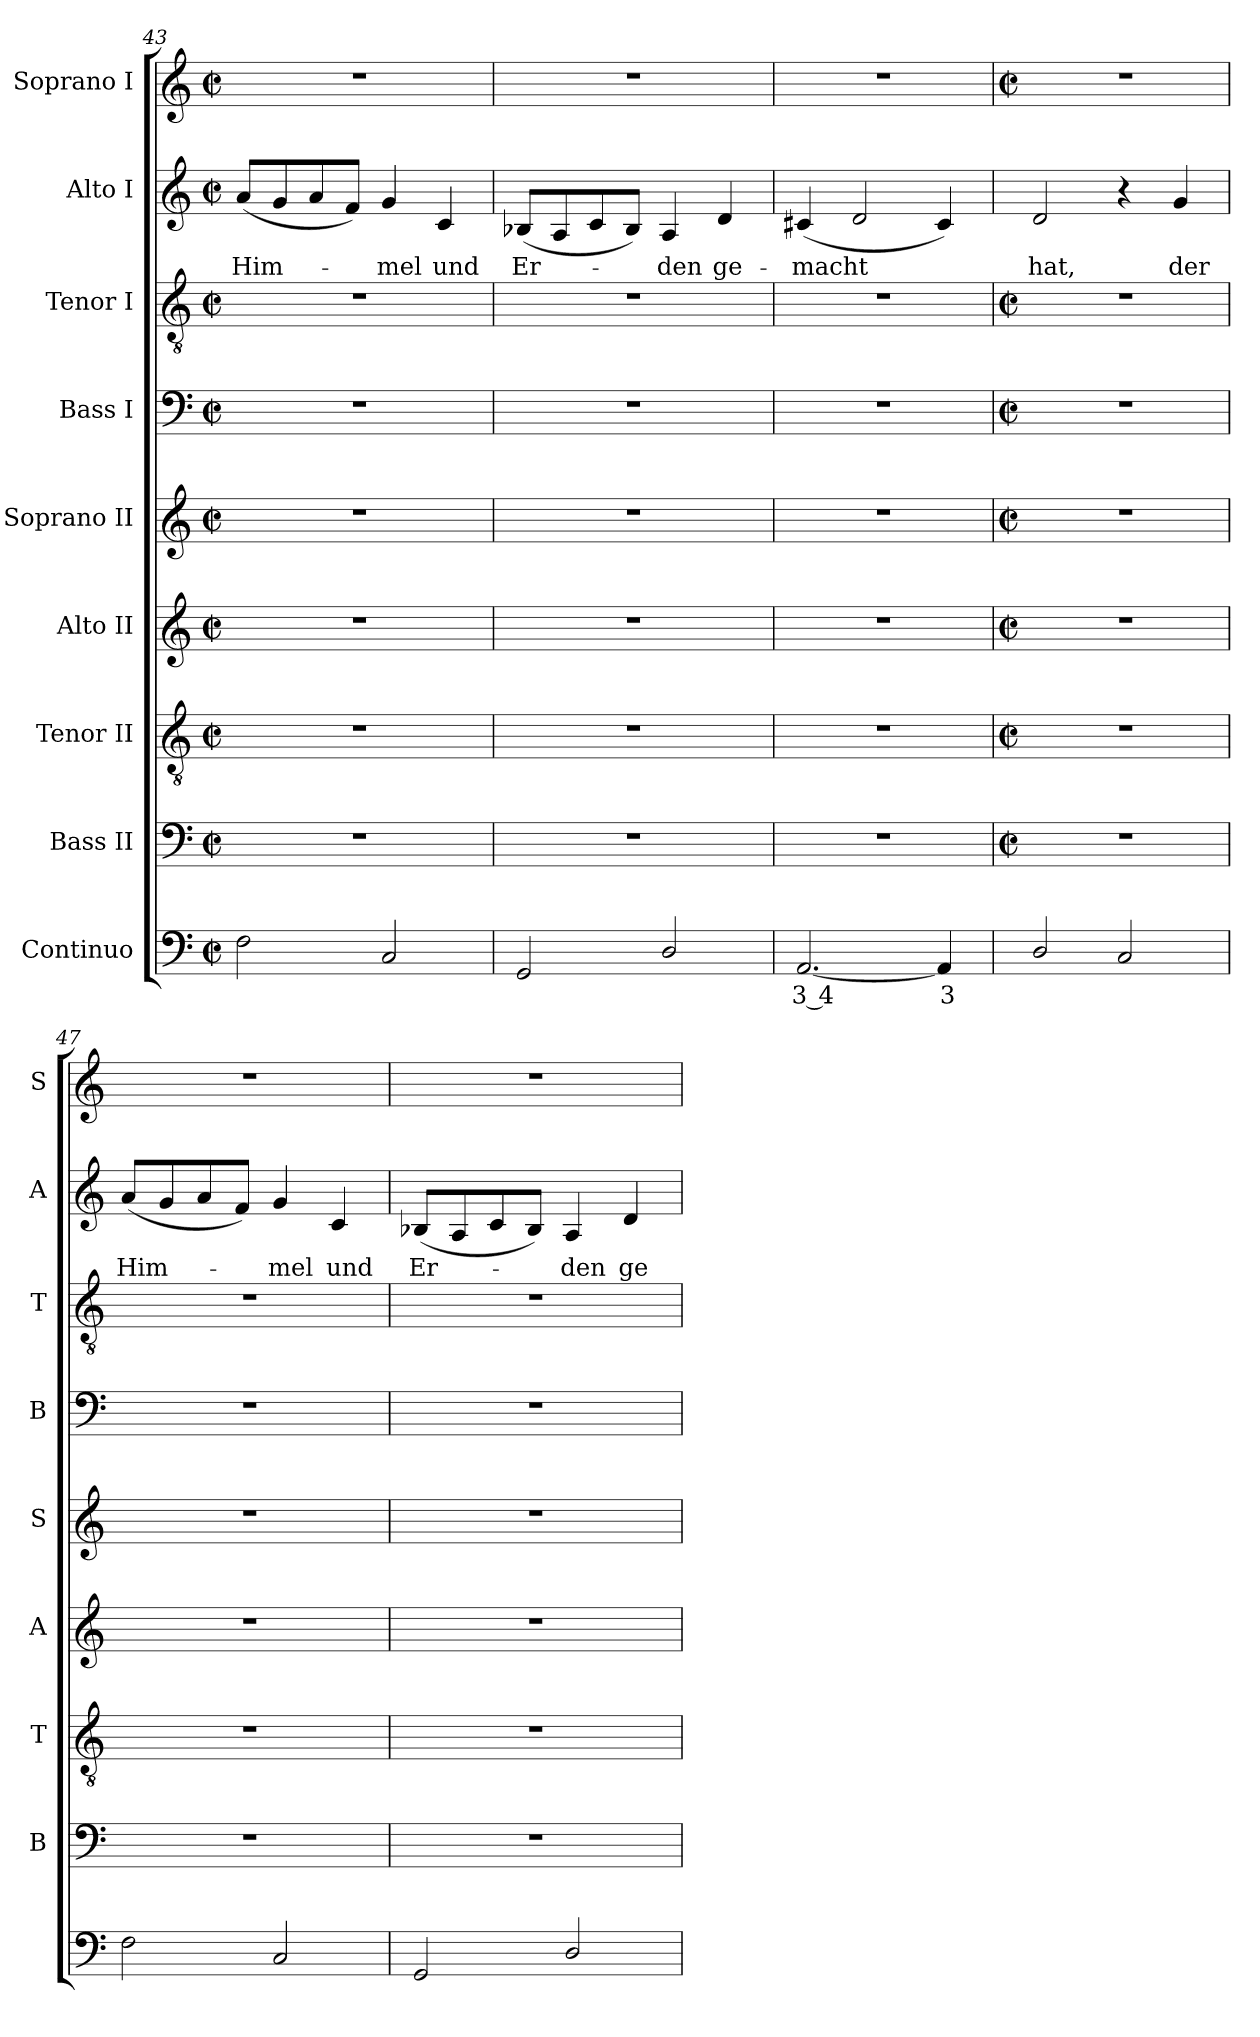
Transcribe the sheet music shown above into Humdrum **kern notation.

**kern	**text	**kern	**kern	**kern	**kern	**kern	**kern	**kern	**text	**kern
*part9	*part9	*part8	*part7	*part6	*part5	*part4	*part3	*part2	*part2	*part1
*staff9	*staff9	*staff8	*staff7	*staff6	*staff5	*staff4	*staff3	*staff2	*staff2	*staff1
*I"Continuo	*	*I"Bass II	*I"Tenor II	*I"Alto II	*I"Soprano II	*I"Bass I	*I"Tenor I	*I"Alto I	*	*I"Soprano I
*	*	*I'B	*I'T	*I'A	*I'S	*I'B	*I'T	*I'A	*	*I'S
*clefF4	*	*clefF4	*clefGv2	*clefG2	*clefG2	*clefF4	*clefGv2	*clefG2	*	*clefG2
*k[]	*	*k[]	*k[]	*k[]	*k[]	*k[]	*k[]	*k[]	*	*k[]
*C:	*	*C:	*C:	*C:	*C:	*C:	*C:	*C:	*	*C:
*M2/2	*	*M2/2	*M2/2	*M2/2	*M2/2	*M2/2	*M2/2	*M2/2	*	*M2/2
*met(c|)	*	*met(c|)	*met(c|)	*met(c|)	*met(c|)	*met(c|)	*met(c|)	*met(c|)	*	*met(c|)
=43	=43	=43	=43	=43	=43	=43	=43	=43	=43	=43
!	!	!	!	!	!	!	!	!	!LO:LY:b	!
2F	.	1r	1r	1r	1r	1r	1r	(<8aL	Him-	1r
.	.	.	.	.	.	.	.	8g	.	.
.	.	.	.	.	.	.	.	8a	.	.
.	.	.	.	.	.	.	.	8fJ)	.	.
!	!	!	!	!	!	!	!	!	!LO:LY:b	!
2C	.	.	.	.	.	.	.	4g	mel	.
!	!	!	!	!	!	!	!	!	!LO:LY:b	!
.	.	.	.	.	.	.	.	4c	und	.
=44	=44	=44	=44	=44	=44	=44	=44	=44	=44	=44
!	!	!	!	!	!	!	!	!	!LO:LY:b	!
2GG	.	1r	1r	1r	1r	1r	1r	(<8B-XL	Er-	1r
.	.	.	.	.	.	.	.	8A	.	.
.	.	.	.	.	.	.	.	8c	.	.
.	.	.	.	.	.	.	.	8B-J)	.	.
!	!	!	!	!	!	!	!	!	!LO:LY:b	!
2D/	.	.	.	.	.	.	.	4A	den	.
!	!	!	!	!	!	!	!	!	!LO:LY:b	!
.	.	.	.	.	.	.	.	4d	ge-	.
=45	=45	=45	=45	=45	=45	=45	=45	=45	=45	=45
!	!LO:LY:b	!	!	!	!	!	!	!	!LO:LY:b	!
[2.AA	3 4	1r	1r	1r	1r	1r	1r	(<4c#X	-macht	1r
.	.	.	.	.	.	.	.	2d	.	.
!	!LO:LY:b	!	!	!	!	!	!	!	!	!
4AA]	3	.	.	.	.	.	.	4c#)	.	.
!!LO:LB:g=z
=46	=46	=46	=46	=46	=46	=46	=46	=46	=46	=46
*	*	*M2/2	*M2/2	*M2/2	*M2/2	*M2/2	*M2/2	*	*	*M2/2
*	*	*met(c|)	*met(c|)	*met(c|)	*met(c|)	*met(c|)	*met(c|)	*	*	*met(c|)
!	!	!	!	!	!	!	!	!	!LO:LY:b	!
2D/	.	1r	1r	1r	1r	1r	1r	2d	hat,	1r
2C	.	.	.	.	.	.	.	4r	.	.
!	!	!	!	!	!	!	!	!	!LO:LY:b	!
.	.	.	.	.	.	.	.	4g	der	.
=47	=47	=47	=47	=47	=47	=47	=47	=47	=47	=47
!	!	!	!	!	!	!	!	!	!LO:LY:b	!
2F	.	1r	1r	1r	1r	1r	1r	(<8aL	Him-	1r
.	.	.	.	.	.	.	.	8g	.	.
.	.	.	.	.	.	.	.	8a	.	.
.	.	.	.	.	.	.	.	8fJ)	.	.
!	!	!	!	!	!	!	!	!	!LO:LY:b	!
2C	.	.	.	.	.	.	.	4g	mel	.
!	!	!	!	!	!	!	!	!	!LO:LY:b	!
.	.	.	.	.	.	.	.	4c	und	.
=48	=48	=48	=48	=48	=48	=48	=48	=48	=48	=48
!	!	!	!	!	!	!	!	!	!LO:LY:b	!
2GG	.	1r	1r	1r	1r	1r	1r	(<8B-XL	Er-	1r
.	.	.	.	.	.	.	.	8A	.	.
.	.	.	.	.	.	.	.	8c	.	.
.	.	.	.	.	.	.	.	8B-J)	.	.
!	!	!	!	!	!	!	!	!	!LO:LY:b	!
2D/	.	.	.	.	.	.	.	4A	den	.
!	!	!	!	!	!	!	!	!	!LO:LY:b	!
.	.	.	.	.	.	.	.	4d	ge-	.
=	=	=	=	=	=	=	=	=	=	=
*-	*-	*-	*-	*-	*-	*-	*-	*-	*-	*-
